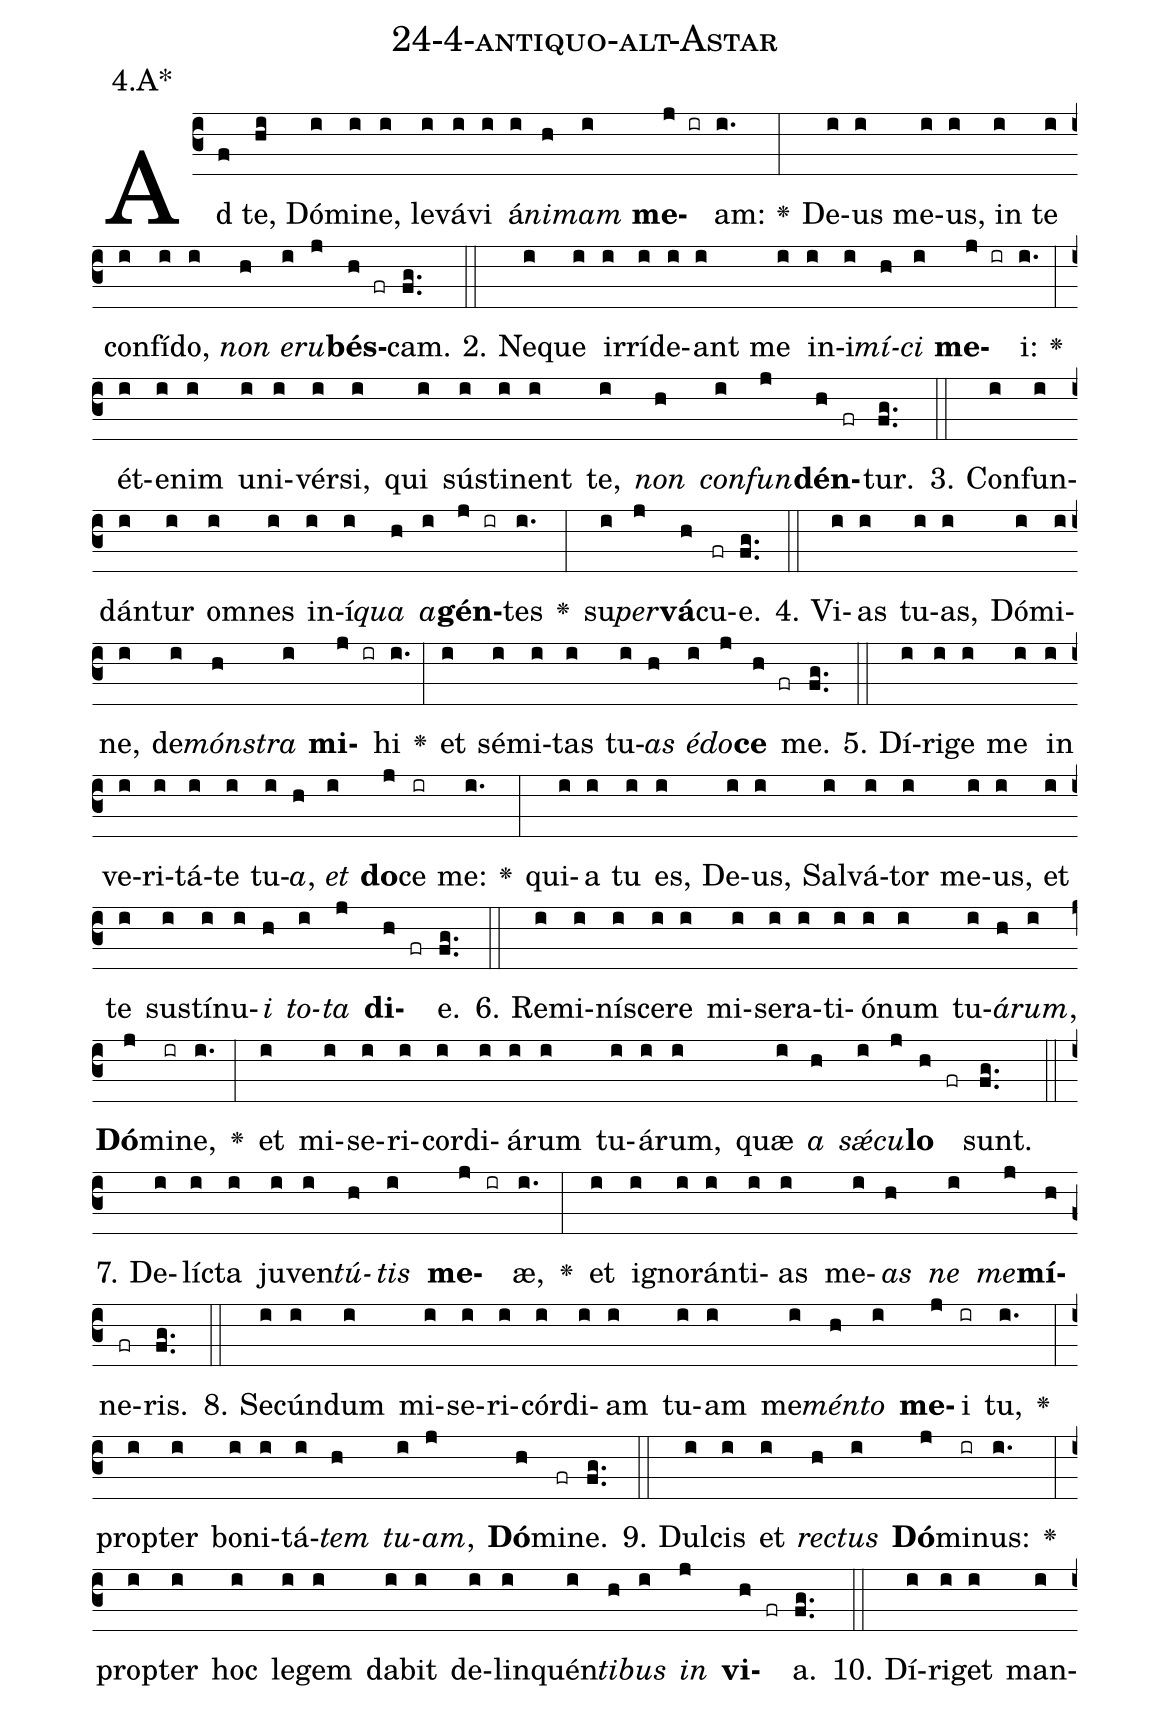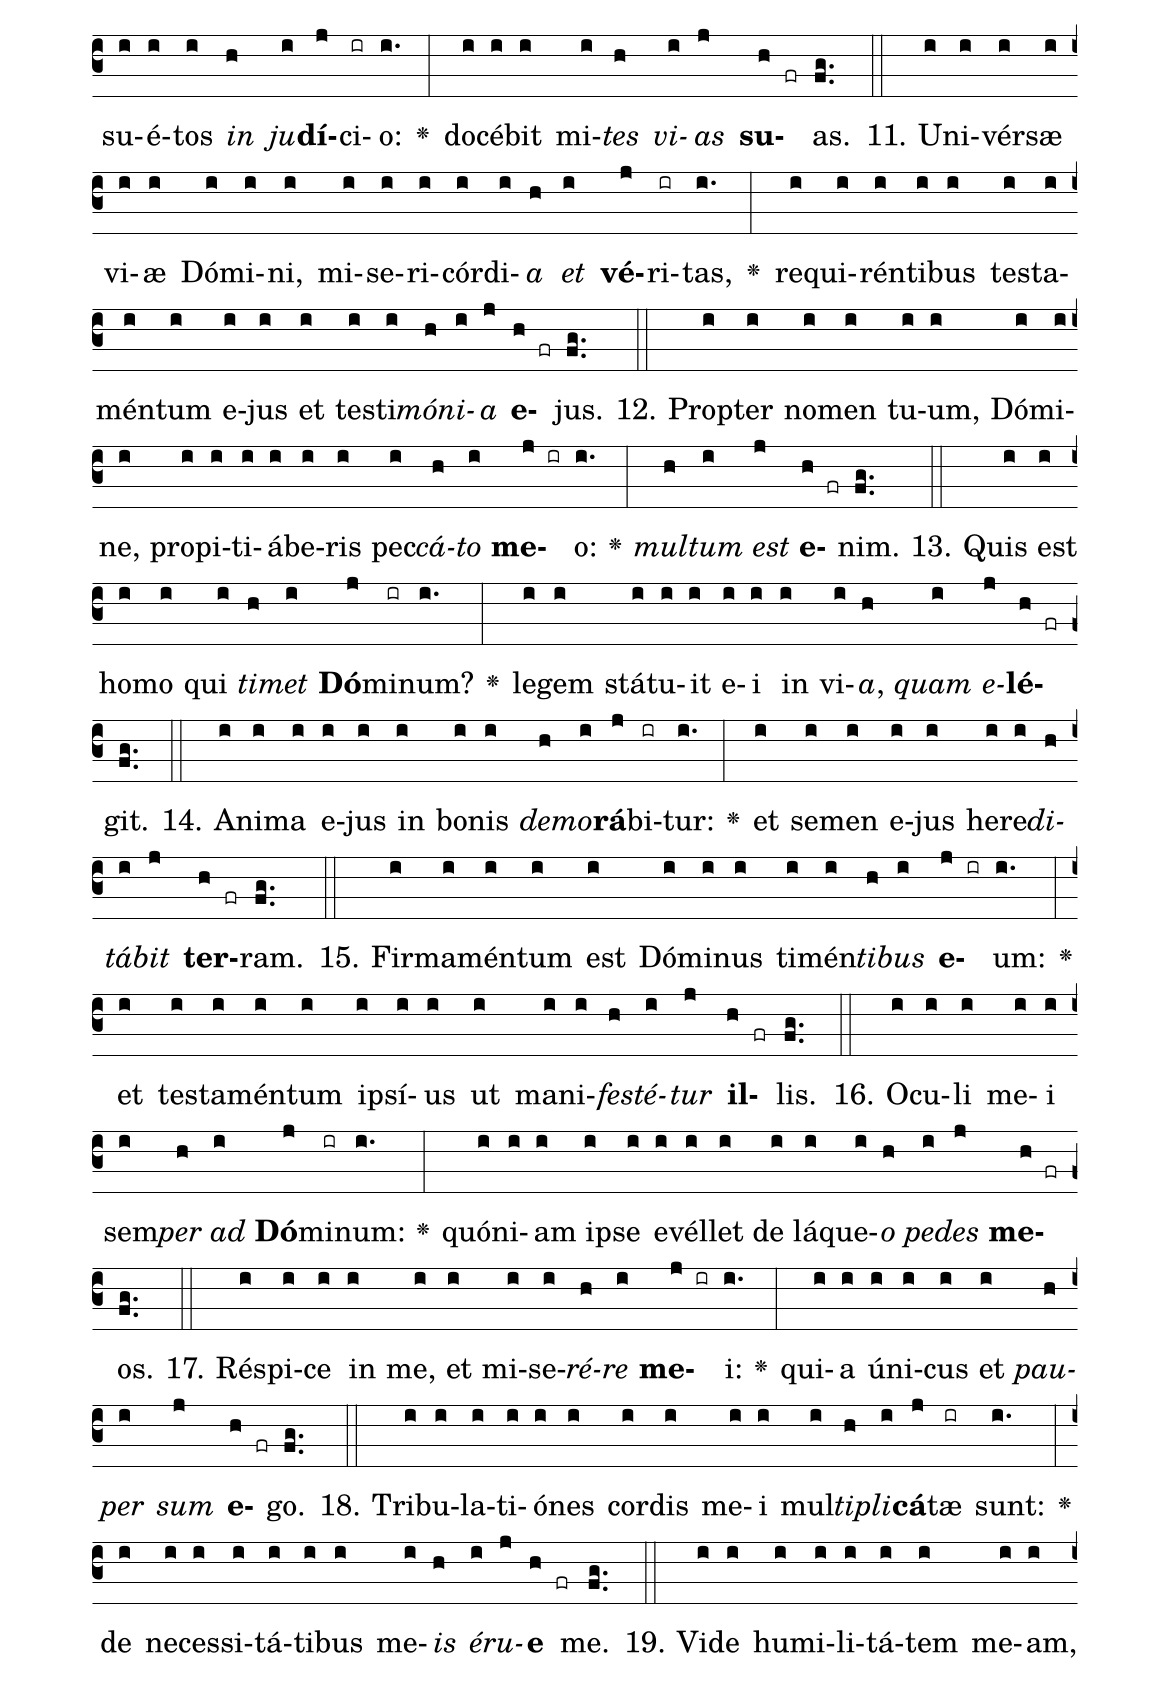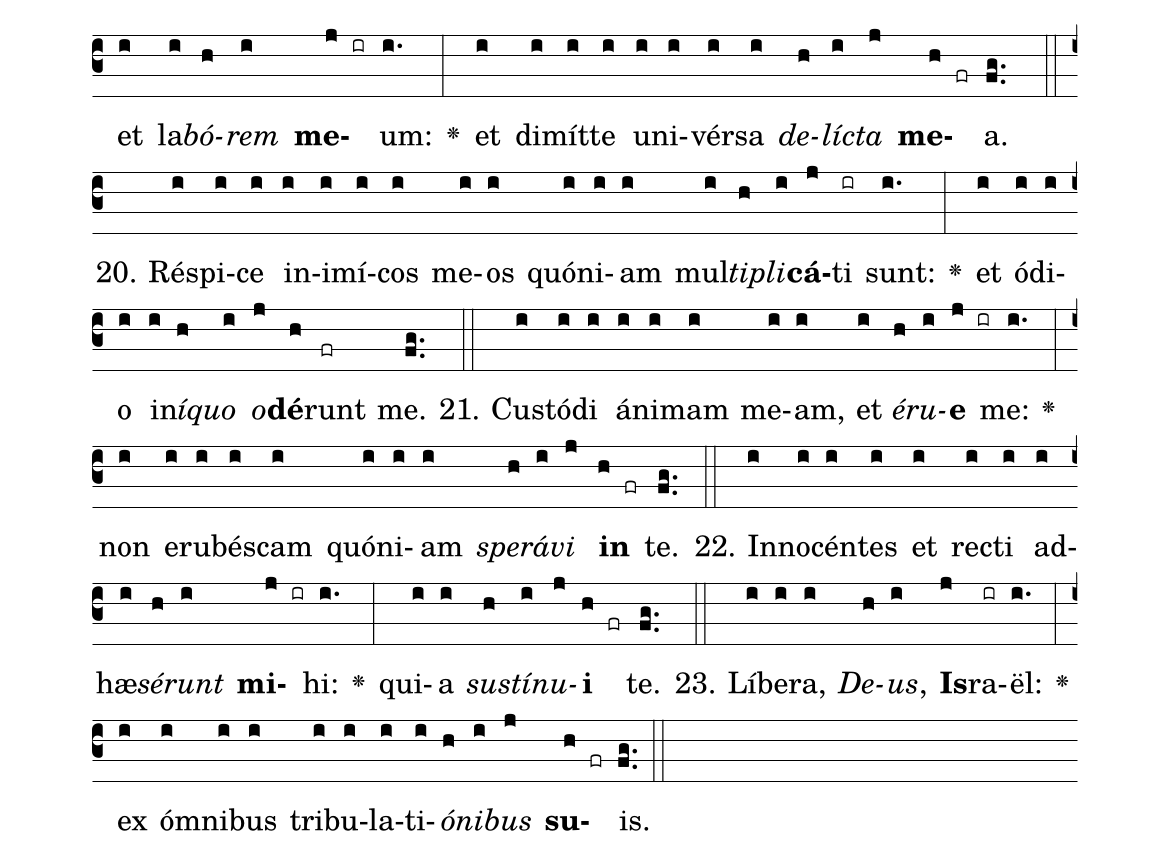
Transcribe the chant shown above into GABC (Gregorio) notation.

name: 24-4-antiquo-alt-Astar;
annotation: 4.A*;
%%
(c3)Ad(f) te,(hi) Dó(i)mi(i)ne,(i) le(i)vá(i)vi(i) á(i)<i>ni</i>(h)<i>mam</i>(i) <b>me</b>(j ir)am:(i.) <v>\greheightstar</v>(:) De(i)us(i) me(i)us,(i) in(i) te(i) con(i)fí(i)do,(i) <i>non</i>(h) <i>e</i>(i)<i>ru</i>(j)<b>bés</b>(h fr)cam.(fg..) (::)
2. Ne(i)que(i) ir(i)rí(i)de(i)ant(i) me(i) in(i)i(i)<i>mí</i>(h)<i>ci</i>(i) <b>me</b>(j ir)i:(i.) <v>\greheightstar</v>(:) ét(i)e(i)nim(i) u(i)ni(i)vér(i)si,(i) qui(i) sús(i)ti(i)nent(i) te,(i) <i>non</i>(h) <i>con</i>(i)<i>fun</i>(j)<b>dén</b>(h fr)tur.(fg..) (::)
3. Con(i)fun(i)dán(i)tur(i) om(i)nes(i) in(i)í(i)<i>qua</i>(h) <i>a</i>(i)<b>gén</b>(j ir)tes(i.) <v>\greheightstar</v>(:) su(i)<i>per</i>(j)<b>vá</b>(h)cu(fr)e.(fg..) (::)
4. Vi(i)as(i) tu(i)as,(i) Dó(i)mi(i)ne,(i) de(i)<i>móns</i>(h)<i>tra</i>(i) <b>mi</b>(j ir)hi(i.) <v>\greheightstar</v>(:) et(i) sé(i)mi(i)tas(i) tu(i)<i>as</i>(h) <i>é</i>(i)<i>do</i>(j)<b>ce</b>(h fr) me.(fg..) (::)
5. Dí(i)ri(i)ge(i) me(i) in(i) ve(i)ri(i)tá(i)te(i) tu(i)<i>a</i>,(h) <i>et</i>(i) <b>do</b>(j)ce(ir) me:(i.) <v>\greheightstar</v>(:) qui(i)a(i) tu(i) es,(i) De(i)us,(i) Sal(i)vá(i)tor(i) me(i)us,(i) et(i) te(i) sus(i)tí(i)nu(i)<i>i</i>(h) <i>to</i>(i)<i>ta</i>(j) <b>di</b>(h fr)e.(fg..) (::)
6. Re(i)mi(i)ní(i)sce(i)re(i) mi(i)se(i)ra(i)ti(i)ó(i)num(i) tu(i)<i>á</i>(h)<i>rum</i>,(i) <b>Dó</b>(j)mi(ir)ne,(i.) <v>\greheightstar</v>(:) et(i) mi(i)se(i)ri(i)cor(i)di(i)á(i)rum(i) tu(i)á(i)rum,(i) quæ(i) <i>a</i>(h) <i>sǽ</i>(i)<i>cu</i>(j)<b>lo</b>(h fr) sunt.(fg..) (::)
7. De(i)líc(i)ta(i) ju(i)ven(i)<i>tú</i>(h)<i>tis</i>(i) <b>me</b>(j ir)æ,(i.) <v>\greheightstar</v>(:) et(i) i(i)gno(i)rán(i)ti(i)as(i) me(i)<i>as</i>(h) <i>ne</i>(i) <i>me</i>(j)<b>mí</b>(h)ne(fr)ris.(fg..) (::)
8. Se(i)cún(i)dum(i) mi(i)se(i)ri(i)cór(i)di(i)am(i) tu(i)am(i) me(i)<i>mén</i>(h)<i>to</i>(i) <b>me</b>(j)i(ir) tu,(i.) <v>\greheightstar</v>(:) prop(i)ter(i) bo(i)ni(i)tá(i)<i>tem</i>(h) <i>tu</i>(i)<i>am</i>,(j) <b>Dó</b>(h)mi(fr)ne.(fg..) (::)
9. Dul(i)cis(i) et(i) <i>rec</i>(h)<i>tus</i>(i) <b>Dó</b>(j)mi(ir)nus:(i.) <v>\greheightstar</v>(:) prop(i)ter(i) hoc(i) le(i)gem(i) da(i)bit(i) de(i)lin(i)quén(i)<i>ti</i>(h)<i>bus</i>(i) <i>in</i>(j) <b>vi</b>(h fr)a.(fg..) (::)
10. Dí(i)ri(i)get(i) man(i)su(i)é(i)tos(i) <i>in</i>(h) <i>ju</i>(i)<b>dí</b>(j)ci(ir)o:(i.) <v>\greheightstar</v>(:) do(i)cé(i)bit(i) mi(i)<i>tes</i>(h) <i>vi</i>(i)<i>as</i>(j) <b>su</b>(h fr)as.(fg..) (::)
11. U(i)ni(i)vér(i)sæ(i) vi(i)æ(i) Dó(i)mi(i)ni,(i) mi(i)se(i)ri(i)cór(i)di(i)<i>a</i>(h) <i>et</i>(i) <b>vé</b>(j)ri(ir)tas,(i.) <v>\greheightstar</v>(:) re(i)qui(i)rén(i)ti(i)bus(i) tes(i)ta(i)mén(i)tum(i) e(i)jus(i) et(i) tes(i)ti(i)<i>mó</i>(h)<i>ni</i>(i)<i>a</i>(j) <b>e</b>(h fr)jus.(fg..) (::)
12. Prop(i)ter(i) no(i)men(i) tu(i)um,(i) Dó(i)mi(i)ne,(i) pro(i)pi(i)ti(i)á(i)be(i)ris(i) pec(i)<i>cá</i>(h)<i>to</i>(i) <b>me</b>(j ir)o:(i.) <v>\greheightstar</v>(:) <i>mul</i>(h)<i>tum</i>(i) <i>est</i>(j) <b>e</b>(h fr)nim.(fg..) (::)
13. Quis(i) est(i) ho(i)mo(i) qui(i) <i>ti</i>(h)<i>met</i>(i) <b>Dó</b>(j)mi(ir)num?(i.) <v>\greheightstar</v>(:) le(i)gem(i) stá(i)tu(i)it(i) e(i)i(i) in(i) vi(i)<i>a</i>,(h) <i>quam</i>(i) <i>e</i>(j)<b>lé</b>(h fr)git.(fg..) (::)
14. A(i)ni(i)ma(i) e(i)jus(i) in(i) bo(i)nis(i) <i>de</i>(h)<i>mo</i>(i)<b>rá</b>(j)bi(ir)tur:(i.) <v>\greheightstar</v>(:) et(i) se(i)men(i) e(i)jus(i) he(i)re(i)<i>di</i>(h)<i>tá</i>(i)<i>bit</i>(j) <b>ter</b>(h fr)ram.(fg..) (::)
15. Fir(i)ma(i)mén(i)tum(i) est(i) Dó(i)mi(i)nus(i) ti(i)mén(i)<i>ti</i>(h)<i>bus</i>(i) <b>e</b>(j ir)um:(i.) <v>\greheightstar</v>(:) et(i) tes(i)ta(i)mén(i)tum(i) ip(i)sí(i)us(i) ut(i) ma(i)ni(i)<i>fes</i>(h)<i>té</i>(i)<i>tur</i>(j) <b>il</b>(h fr)lis.(fg..) (::)
16. O(i)cu(i)li(i) me(i)i(i) sem(i)<i>per</i>(h) <i>ad</i>(i) <b>Dó</b>(j)mi(ir)num:(i.) <v>\greheightstar</v>(:) quón(i)i(i)am(i) ip(i)se(i) e(i)vél(i)let(i) de(i) lá(i)que(i)<i>o</i>(h) <i>pe</i>(i)<i>des</i>(j) <b>me</b>(h fr)os.(fg..) (::)
17. Ré(i)spi(i)ce(i) in(i) me,(i) et(i) mi(i)se(i)<i>ré</i>(h)<i>re</i>(i) <b>me</b>(j ir)i:(i.) <v>\greheightstar</v>(:) qui(i)a(i) ú(i)ni(i)cus(i) et(i) <i>pau</i>(h)<i>per</i>(i) <i>sum</i>(j) <b>e</b>(h fr)go.(fg..) (::)
18. Tri(i)bu(i)la(i)ti(i)ó(i)nes(i) cor(i)dis(i) me(i)i(i) mul(i)<i>ti</i>(h)<i>pli</i>(i)<b>cá</b>(j)tæ(ir) sunt:(i.) <v>\greheightstar</v>(:) de(i) ne(i)ces(i)si(i)tá(i)ti(i)bus(i) me(i)<i>is</i>(h) <i>é</i>(i)<i>ru</i>(j)<b>e</b>(h fr) me.(fg..) (::)
19. Vi(i)de(i) hu(i)mi(i)li(i)tá(i)tem(i) me(i)am,(i) et(i) la(i)<i>bó</i>(h)<i>rem</i>(i) <b>me</b>(j ir)um:(i.) <v>\greheightstar</v>(:) et(i) di(i)mít(i)te(i) u(i)ni(i)vér(i)sa(i) <i>de</i>(h)<i>líc</i>(i)<i>ta</i>(j) <b>me</b>(h fr)a.(fg..) (::)
20. Ré(i)spi(i)ce(i) in(i)i(i)mí(i)cos(i) me(i)os(i) quón(i)i(i)am(i) mul(i)<i>ti</i>(h)<i>pli</i>(i)<b>cá</b>(j)ti(ir) sunt:(i.) <v>\greheightstar</v>(:) et(i) ó(i)di(i)o(i) in(i)<i>í</i>(h)<i>quo</i>(i) <i>o</i>(j)<b>dé</b>(h)runt(fr) me.(fg..) (::)
21. Cus(i)tó(i)di(i) á(i)ni(i)mam(i) me(i)am,(i) et(i) <i>é</i>(h)<i>ru</i>(i)<b>e</b>(j ir) me:(i.) <v>\greheightstar</v>(:) non(i) e(i)ru(i)bés(i)cam(i) quón(i)i(i)am(i) <i>spe</i>(h)<i>rá</i>(i)<i>vi</i>(j) <b>in</b>(h fr) te.(fg..) (::)
22. In(i)no(i)cén(i)tes(i) et(i) rec(i)ti(i) ad(i)hæ(i)<i>sé</i>(h)<i>runt</i>(i) <b>mi</b>(j ir)hi:(i.) <v>\greheightstar</v>(:) qui(i)a(i) <i>sus</i>(h)<i>tí</i>(i)<i>nu</i>(j)<b>i</b>(h fr) te.(fg..) (::)
23. Lí(i)be(i)ra,(i) <i>De</i>(h)<i>us</i>,(i) <b>Is</b>(j)ra(ir)ël:(i.) <v>\greheightstar</v>(:) ex(i) óm(i)ni(i)bus(i) tri(i)bu(i)la(i)ti(i)<i>ó</i>(h)<i>ni</i>(i)<i>bus</i>(j) <b>su</b>(h fr)is.(fg..) (::)
